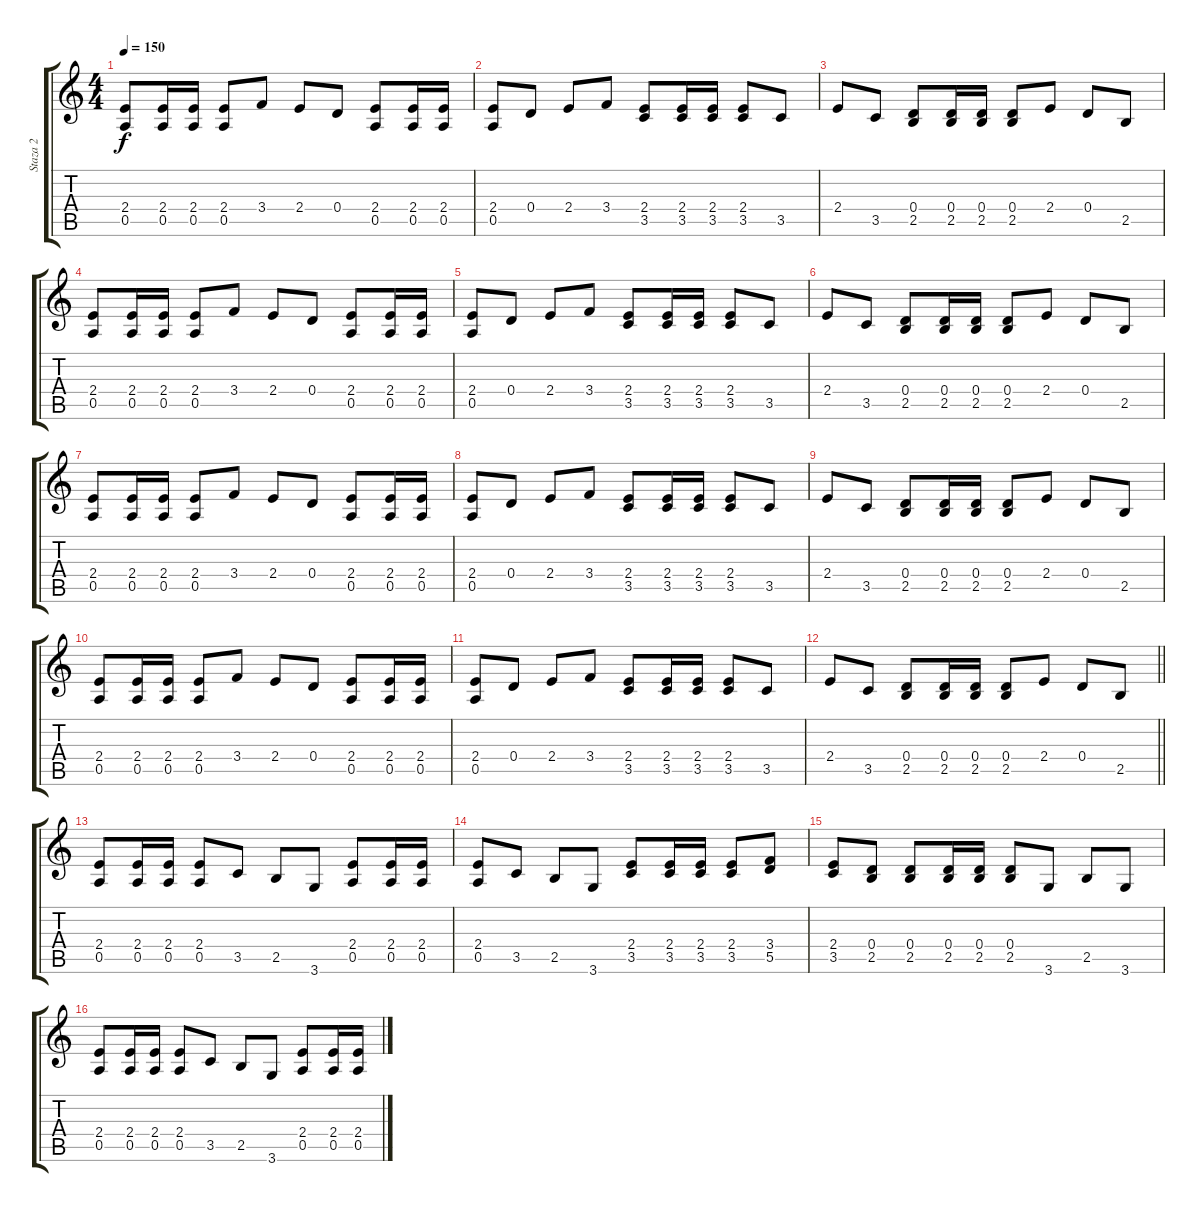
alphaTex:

\track ("Staza 2" "Staza 2") {instrument distortionguitar}
\staff {score tabs}
\tuning (E4 B3 G3 D3 A2 E2) {hide}
\ts (4 4)
\section ("" "")
\tempo 150
\clef g2
\ks c
(2.4 0.5).8{dy f} (2.4 0.5).16 (2.4 0.5).16 (2.4 0.5).8 3.4.8 2.4.8 0.4.8 (2.4 0.5).8 (2.4 0.5).16 (2.4 0.5).16 |
(2.4 0.5).8 0.4.8 2.4.8 3.4.8 (2.4 3.5).8 (2.4 3.5).16 (2.4 3.5).16 (2.4 3.5).8 3.5.8 |
2.4.8 3.5.8 (0.4 2.5).8 (0.4 2.5).16 (0.4 2.5).16 (0.4 2.5).8 2.4.8 0.4.8 2.5.8 |
(2.4 0.5).8 (2.4 0.5).16 (2.4 0.5).16 (2.4 0.5).8 3.4.8 2.4.8 0.4.8 (2.4 0.5).8 (2.4 0.5).16 (2.4 0.5).16 |
(2.4 0.5).8 0.4.8 2.4.8 3.4.8 (2.4 3.5).8 (2.4 3.5).16 (2.4 3.5).16 (2.4 3.5).8 3.5.8 |
2.4.8 3.5.8 (0.4 2.5).8 (0.4 2.5).16 (0.4 2.5).16 (0.4 2.5).8 2.4.8 0.4.8 2.5.8 |
(2.4 0.5).8 (2.4 0.5).16 (2.4 0.5).16 (2.4 0.5).8 3.4.8 2.4.8 0.4.8 (2.4 0.5).8 (2.4 0.5).16 (2.4 0.5).16 |
(2.4 0.5).8 0.4.8 2.4.8 3.4.8 (2.4 3.5).8 (2.4 3.5).16 (2.4 3.5).16 (2.4 3.5).8 3.5.8 |
2.4.8 3.5.8 (0.4 2.5).8 (0.4 2.5).16 (0.4 2.5).16 (0.4 2.5).8 2.4.8 0.4.8 2.5.8 |
(2.4 0.5).8 (2.4 0.5).16 (2.4 0.5).16 (2.4 0.5).8 3.4.8 2.4.8 0.4.8 (2.4 0.5).8 (2.4 0.5).16 (2.4 0.5).16 |
(2.4 0.5).8 0.4.8 2.4.8 3.4.8 (2.4 3.5).8 (2.4 3.5).16 (2.4 3.5).16 (2.4 3.5).8 3.5.8 |
\barLineRight lightlight
2.4.8 3.5.8 (0.4 2.5).8 (0.4 2.5).16 (0.4 2.5).16 (0.4 2.5).8 2.4.8 0.4.8 2.5.8 |
(2.4 0.5).8 (2.4 0.5).16 (2.4 0.5).16 (2.4 0.5).8 3.5.8 2.5.8 3.6.8 (2.4 0.5).8 (2.4 0.5).16 (2.4 0.5).16 |
(2.4 0.5).8 3.5.8 2.5.8 3.6.8 (2.4 3.5).8 (2.4 3.5).16 (2.4 3.5).16 (2.4 3.5).8 (3.4 5.5).8 |
(2.4 3.5).8 (0.4 2.5).8 (0.4 2.5).8 (0.4 2.5).16 (0.4 2.5).16 (0.4 2.5).8 3.6.8 2.5.8 3.6.8 |
(2.4 0.5).8 (2.4 0.5).16 (2.4 0.5).16 (2.4 0.5).8 3.5.8 2.5.8 3.6.8 (2.4 0.5).8 (2.4 0.5).16 (2.4 0.5).16
